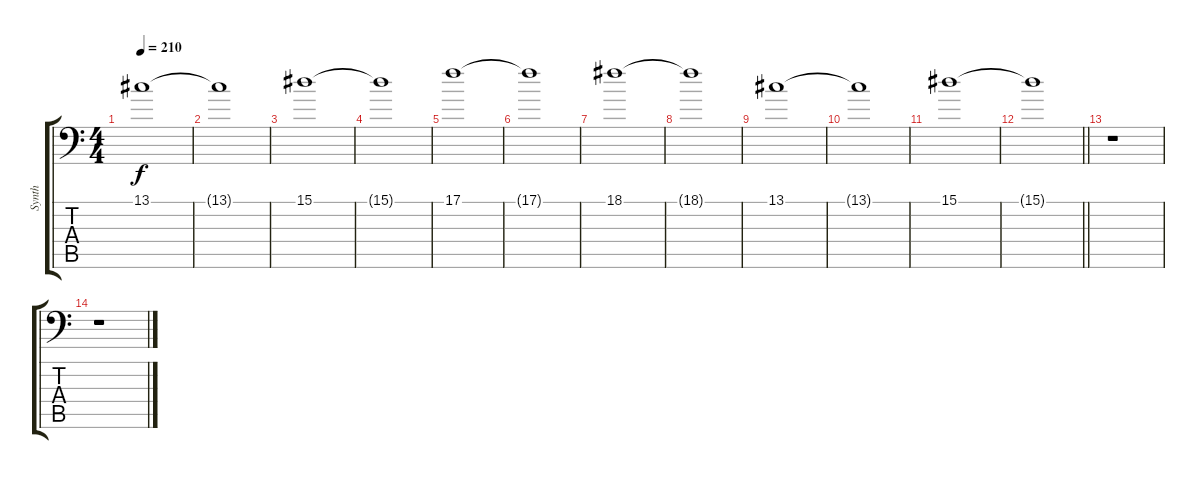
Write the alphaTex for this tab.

\track ("Synth" "Synth") {instrument stringensemble2}
\staff {score tabs}
\tuning (C4 G3 Eb3 Bb2 F2 Bb1) {hide}
\ts (4 4)
\tempo 210
\clef f4
\ks c
13.1.1{dy f} |
13.1{t}.1 |
15.1.1 |
15.1{t}.1 |
17.1.1 |
17.1{t}.1 |
18.1.1 |
18.1{t}.1 |
13.1.1 |
13.1{t}.1 |
15.1.1 |
\barLineRight lightlight
15.1{t}.1 |
r.1 |
r.1
